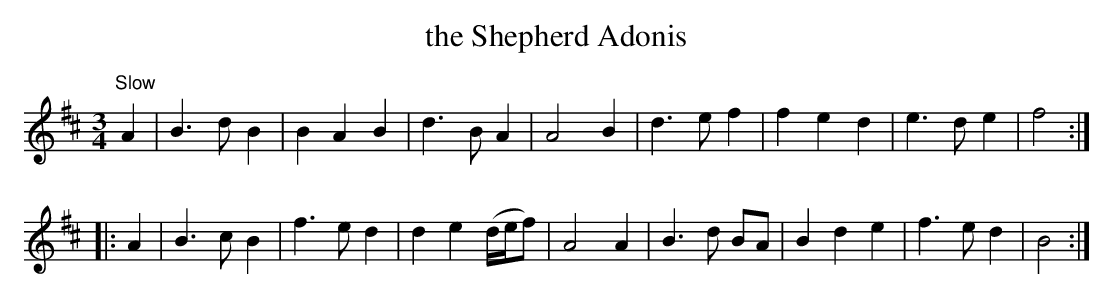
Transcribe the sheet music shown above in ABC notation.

X:1
T:the Shepherd Adonis
M:3/4
K:Bm
"Slow" A2|\
B3d B2| B2A2 B2| d3B A2| A4 B2| d3e f2| f2e2 d2| e3d e2| f4:|
|:A2|\
B3c B2| f3e d2| d2e2 (d/e/f)| A4 A2| B3d BA| B2d2 e2| f3e d2| B4:|
